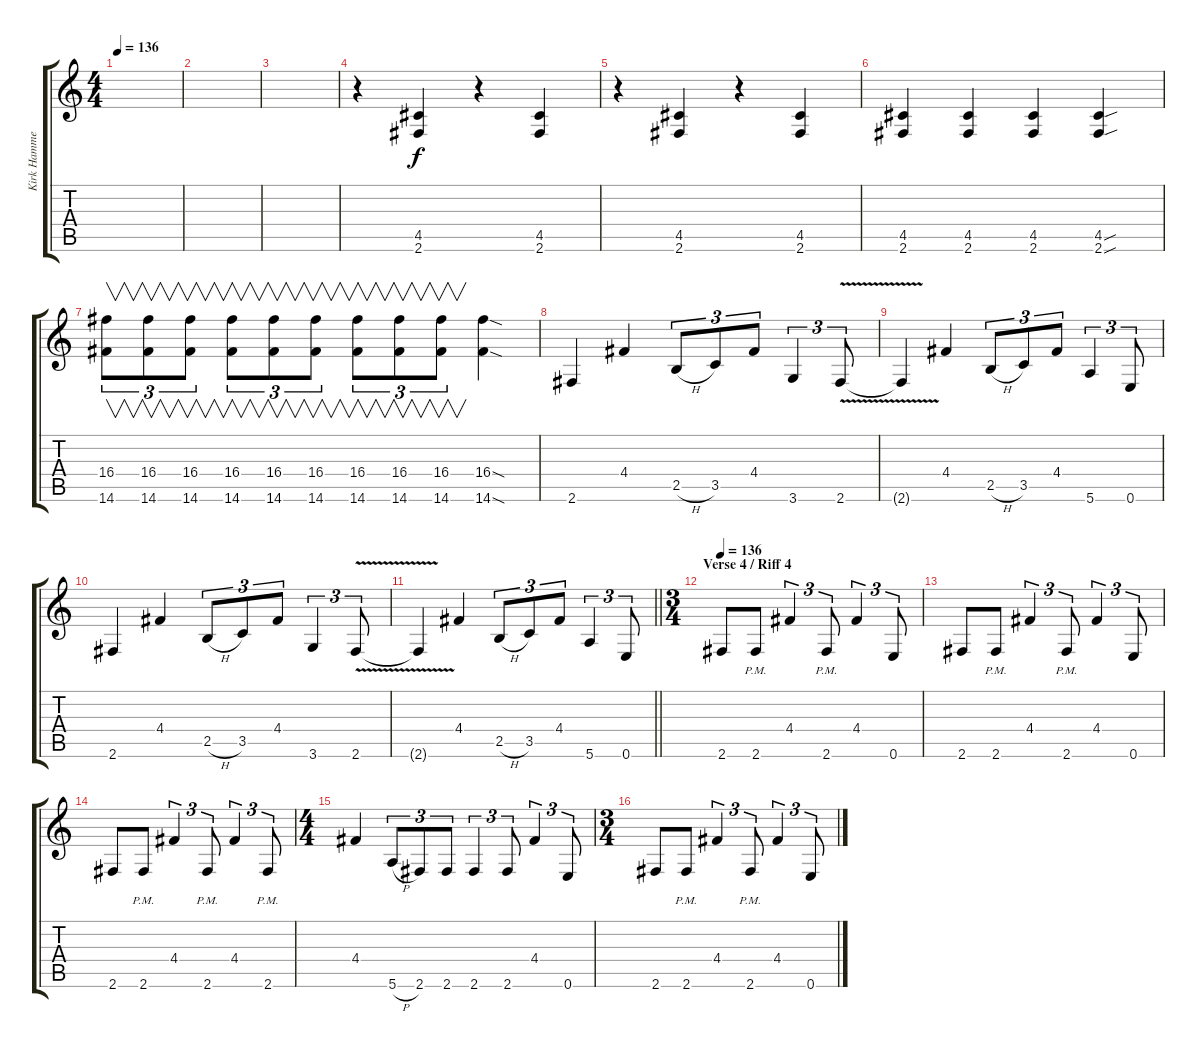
\track ("Kirk Hammett Riff" "Kirk Hamme") {instrument distortionguitar}
\staff {score tabs}
\tuning (E4 B3 G3 D3 A2 E2) {hide}
\ts (4 4)
\tempo 136
\clef g2
\ks c
|
|
|
r.4 (4.5 2.6).4 r.4 (4.5 2.6).4 |
r.4 (4.5 2.6).4 r.4 (4.5 2.6).4 |
(4.5 2.6).4 (4.5 2.6).4 (4.5 2.6).4 (4.5{sou} 2.6{sou}).4 |
(16.4 14.6).8{v tu (3 2)} (16.4 14.6).8{v tu (3 2)} (16.4 14.6).8{v tu (3 2)} (16.4 14.6).8{v tu (3 2)} (16.4 14.6).8{v tu (3 2)} (16.4 14.6).8{v tu (3 2)} (16.4 14.6).8{v tu (3 2)} (16.4 14.6).8{v tu (3 2)} (16.4 14.6).8{v tu (3 2)} (16.4{sod} 14.6{sod}).4 |
2.6.4 4.4.4 2.5{h}.8{tu (3 2)} 3.5.8{tu (3 2)} 4.4.8{tu (3 2)} 3.6.4{tu (3 2)} 2.6{v}.8{tu (3 2)} |
2.6{v t}.4 4.4.4 2.5{h}.8{tu (3 2)} 3.5.8{tu (3 2)} 4.4.8{tu (3 2)} 5.6.4{tu (3 2)} 0.6.8{tu (3 2)} |
2.6.4 4.4.4 2.5{h}.8{tu (3 2)} 3.5.8{tu (3 2)} 4.4.8{tu (3 2)} 3.6.4{tu (3 2)} 2.6{v}.8{tu (3 2)} |
\barLineRight lightlight
2.6{v t}.4 4.4.4 2.5{h}.8{tu (3 2)} 3.5.8{tu (3 2)} 4.4.8{tu (3 2)} 5.6.4{tu (3 2)} 0.6.8{tu (3 2)} |
\ts (3 4)
\section ("" "Verse 4 / Riff 4")
\tempo 136
2.6.8 2.6{pm}.8 4.4.4{tu (3 2)} 2.6{pm}.8{tu (3 2)} 4.4.4{tu (3 2)} 0.6.8{tu (3 2)} |
2.6.8 2.6{pm}.8 4.4.4{tu (3 2)} 2.6{pm}.8{tu (3 2)} 4.4.4{tu (3 2)} 0.6.8{tu (3 2)} |
2.6.8 2.6{pm}.8 4.4.4{tu (3 2)} 2.6{pm}.8{tu (3 2)} 4.4.4{tu (3 2)} 2.6{pm}.8{tu (3 2)} |
\ts (4 4)
4.4.4 5.6{h}.8{tu (3 2)} 2.6.8{tu (3 2)} 2.6.8{tu (3 2)} 2.6.4{tu (3 2)} 2.6.8{tu (3 2)} 4.4.4{tu (3 2)} 0.6.8{tu (3 2)} |
\ts (3 4)
2.6.8 2.6{pm}.8 4.4.4{tu (3 2)} 2.6{pm}.8{tu (3 2)} 4.4.4{tu (3 2)} 0.6.8{tu (3 2)}
